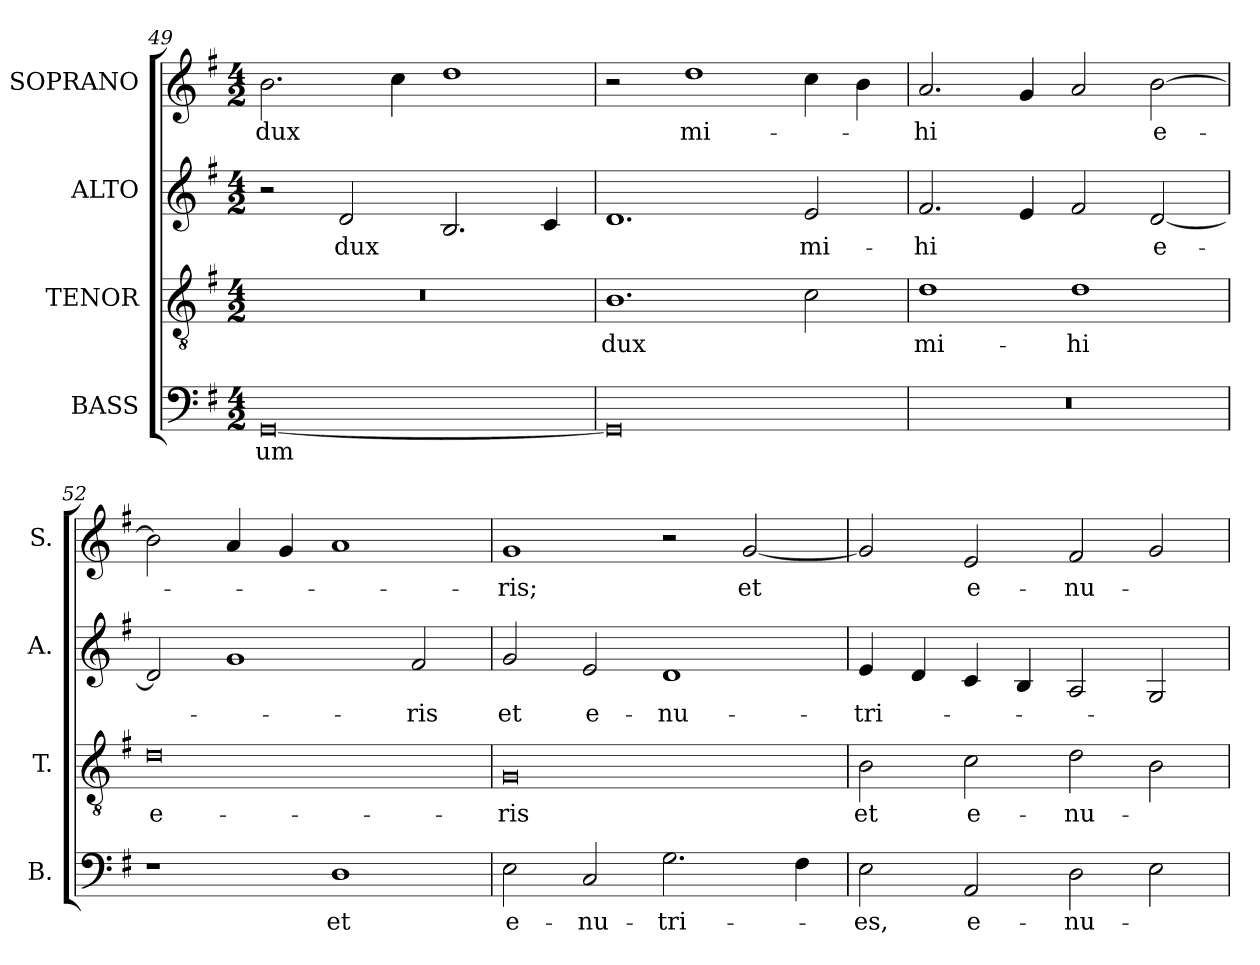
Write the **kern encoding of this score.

**kern	**text	**kern	**text	**kern	**text	**kern	**text
*part4	*part4	*part3	*part3	*part2	*part2	*part1	*part1
*staff4	*staff4	*staff3	*staff3	*staff2	*staff2	*staff1	*staff1
*I"BASS	*	*I"TENOR	*	*I"ALTO	*	*I"SOPRANO	*
*I'B.	*	*I'T.	*	*I'A.	*	*I'S.	*
*clefF4	*	*clefGv2	*	*clefG2	*	*clefG2	*
*	*	*ITrd7c12	*	*	*	*	*
*k[f#]	*	*k[f#]	*	*k[f#]	*	*k[f#]	*
*G:	*	*G:	*	*G:	*	*G:	*
*M4/2	*	*M4/2	*	*M4/2	*	*M4/2	*
=49	=49	=49	=49	=49	=49	=49	=49
!	!LO:LY:b:color=#000000	!LO:N:vis=1	!	!	!	!	!
!	!	!	!	!	!	!	!LO:LY:b:color=#000000
[0GGi	-um	0r	.	2r	.	2.bi\	dux
!	!	!	!	!	!LO:LY:b:color=#000000	!	!
.	.	.	.	2di/	dux	.	.
.	.	.	.	.	.	4cci\	.
.	.	.	.	2.Bi/	.	1ddi	.
.	.	.	.	4ci/	.	.	.
=50	=50	=50	=50	=50	=50	=50	=50
!	!	!	!LO:LY:b:color=#000000	!	!	!	!
0GGi]	.	1.BBi	dux	1.di	.	2r	.
!	!	!	!	!	!	!	!LO:LY:b:color=#000000
.	.	.	.	.	.	1ddi	mi-
!	!	!	!	!	!LO:LY:b:color=#000000	!	!
.	.	2Ci\	.	2ei/	mi-	4cci\	.
.	.	.	.	.	.	4bi\	.
=51	=51	=51	=51	=51	=51	=51	=51
!LO:N:vis=1	!	!	!	!	!	!	!
!	!	!	!LO:LY:b:color=#000000	!	!	!	!
!	!	!	!	!	!LO:LY:b:color=#000000	!	!
!	!	!	!	!	!	!	!LO:LY:b:color=#000000
0r	.	1Di	mi-	2.f#i/	-hi	2.ai/	-hi
.	.	.	.	4ei/	.	4gi/	.
!	!	!	!LO:LY:b:color=#000000	!	!	!	!
.	.	1Di	-hi	2f#i/	.	2ai/	.
!	!	!	!	!	!LO:LY:b:color=#000000	!	!
!	!	!	!	!	!	!	!LO:LY:b:color=#000000
.	.	.	.	[2di/	e-	[2bi\	e-
!!LO:LB:g=z
=52	=52	=52	=52	=52	=52	=52	=52
!	!	!	!LO:LY:b:color=#000000	!	!	!	!
1r	.	0Di	e-	2di/]	.	2bi\]	.
.	.	.	.	1gi	.	4ai/	.
.	.	.	.	.	.	4gi/	.
!	!LO:LY:b:color=#000000	!	!	!	!	!	!
1Di	et	.	.	.	.	1ai	.
!	!	!	!	!	!LO:LY:b:color=#000000	!	!
.	.	.	.	2f#i/	-ris	.	.
=53	=53	=53	=53	=53	=53	=53	=53
!	!LO:LY:b:color=#000000	!	!	!	!	!	!
!	!	!	!LO:LY:b:color=#000000	!	!	!	!
!	!	!	!	!	!LO:LY:b:color=#000000	!	!
!	!	!	!	!	!	!	!LO:LY:b:color=#000000
2Ei\	e-	0GGi	-ris	2gi/	et	1gi	-ris;
!	!LO:LY:b:color=#000000	!	!	!	!	!	!
!	!	!	!	!	!LO:LY:b:color=#000000	!	!
2Ci/	-nu-	.	.	2ei/	e-	.	.
!	!LO:LY:b:color=#000000	!	!	!	!	!	!
!	!	!	!	!	!LO:LY:b:color=#000000	!	!
2.Gi\	-tri-	.	.	1di	-nu-	2r	.
!	!	!	!	!	!	!	!LO:LY:b:color=#000000
.	.	.	.	.	.	[2gi/	et
4F#i\	.	.	.	.	.	.	.
=54	=54	=54	=54	=54	=54	=54	=54
!	!LO:LY:b:color=#000000	!	!	!	!	!	!
!	!	!	!LO:LY:b:color=#000000	!	!	!	!
!	!	!	!	!	!LO:LY:b:color=#000000	!	!
2Ei\	-es,	2BBi\	et	4ei/	-tri-	2gi/]	.
.	.	.	.	4di/	.	.	.
!	!LO:LY:b:color=#000000	!	!	!	!	!	!
!	!	!	!LO:LY:b:color=#000000	!	!	!	!
!	!	!	!	!	!	!	!LO:LY:b:color=#000000
2AAi/	e-	2Ci\	e-	4ci/	.	2ei/	e-
.	.	.	.	4Bi/	.	.	.
!	!LO:LY:b:color=#000000	!	!	!	!	!	!
!	!	!	!LO:LY:b:color=#000000	!	!	!	!
!	!	!	!	!	!	!	!LO:LY:b:color=#000000
2Di\	-nu-	2Di\	-nu-	2Ai/	.	2f#i/	-nu-
2Ei\	.	2BBi\	.	2Gi/	.	2gi/	.
=	=	=	=	=	=	=	=
*-	*-	*-	*-	*-	*-	*-	*-
